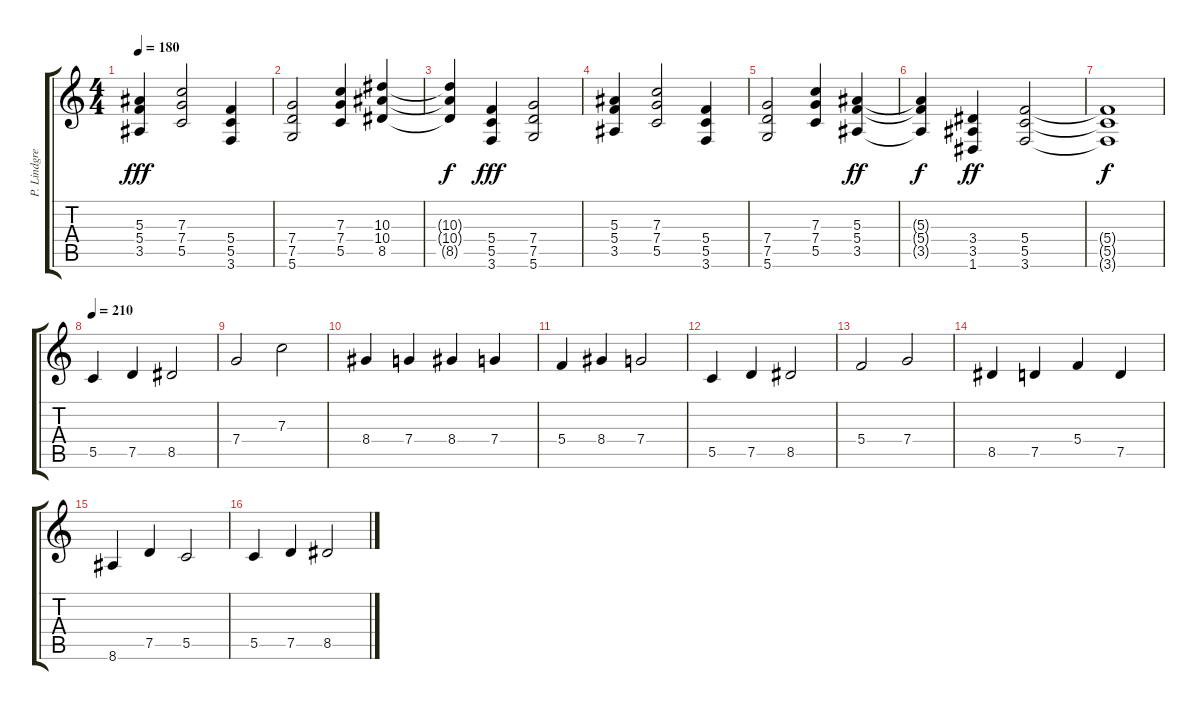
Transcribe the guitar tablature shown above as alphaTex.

\track ("P. Lindgren" "P. Lindgre") {instrument distortionguitar}
\staff {score tabs}
\tuning (D4 A3 F3 C3 G2 D2) {hide}
\ts (4 4)
\tempo 180
\clef g2
\ks c
(5.3 5.4 3.5).4{dy fff} (7.3 7.4 5.5).2 (5.4 5.5 3.6).4 |
(7.4 7.5 5.6).2 (7.3 7.4 5.5).4 (10.3 10.4 8.5).4 |
(10.3{t} 10.4{t} 8.5{t}).4{dy f} (5.4 5.5 3.6).4{dy fff} (7.4 7.5 5.6).2 |
(5.3 5.4 3.5).4 (7.3 7.4 5.5).2 (5.4 5.5 3.6).4 |
(7.4 7.5 5.6).2 (7.3 7.4 5.5).4 (5.3 5.4 3.5).4{dy ff} |
(5.3{t} 5.4{t} 3.5{t}).4{dy f} (3.4 3.5 1.6).4{dy ff} (5.4 5.5 3.6).2 |
(5.4{t} 5.5{t} 3.6{t}).1{dy f} |
\tempo 210
5.5.4 7.5.4 8.5.2 |
7.4.2 7.3.2 |
8.4.4 7.4.4 8.4.4 7.4.4 |
5.4.4 8.4.4 7.4.2 |
5.5.4 7.5.4 8.5.2 |
5.4.2 7.4.2 |
8.5.4 7.5.4 5.4.4 7.5.4 |
8.6.4 7.5.4 5.5.2 |
5.5.4 7.5.4 8.5.2
